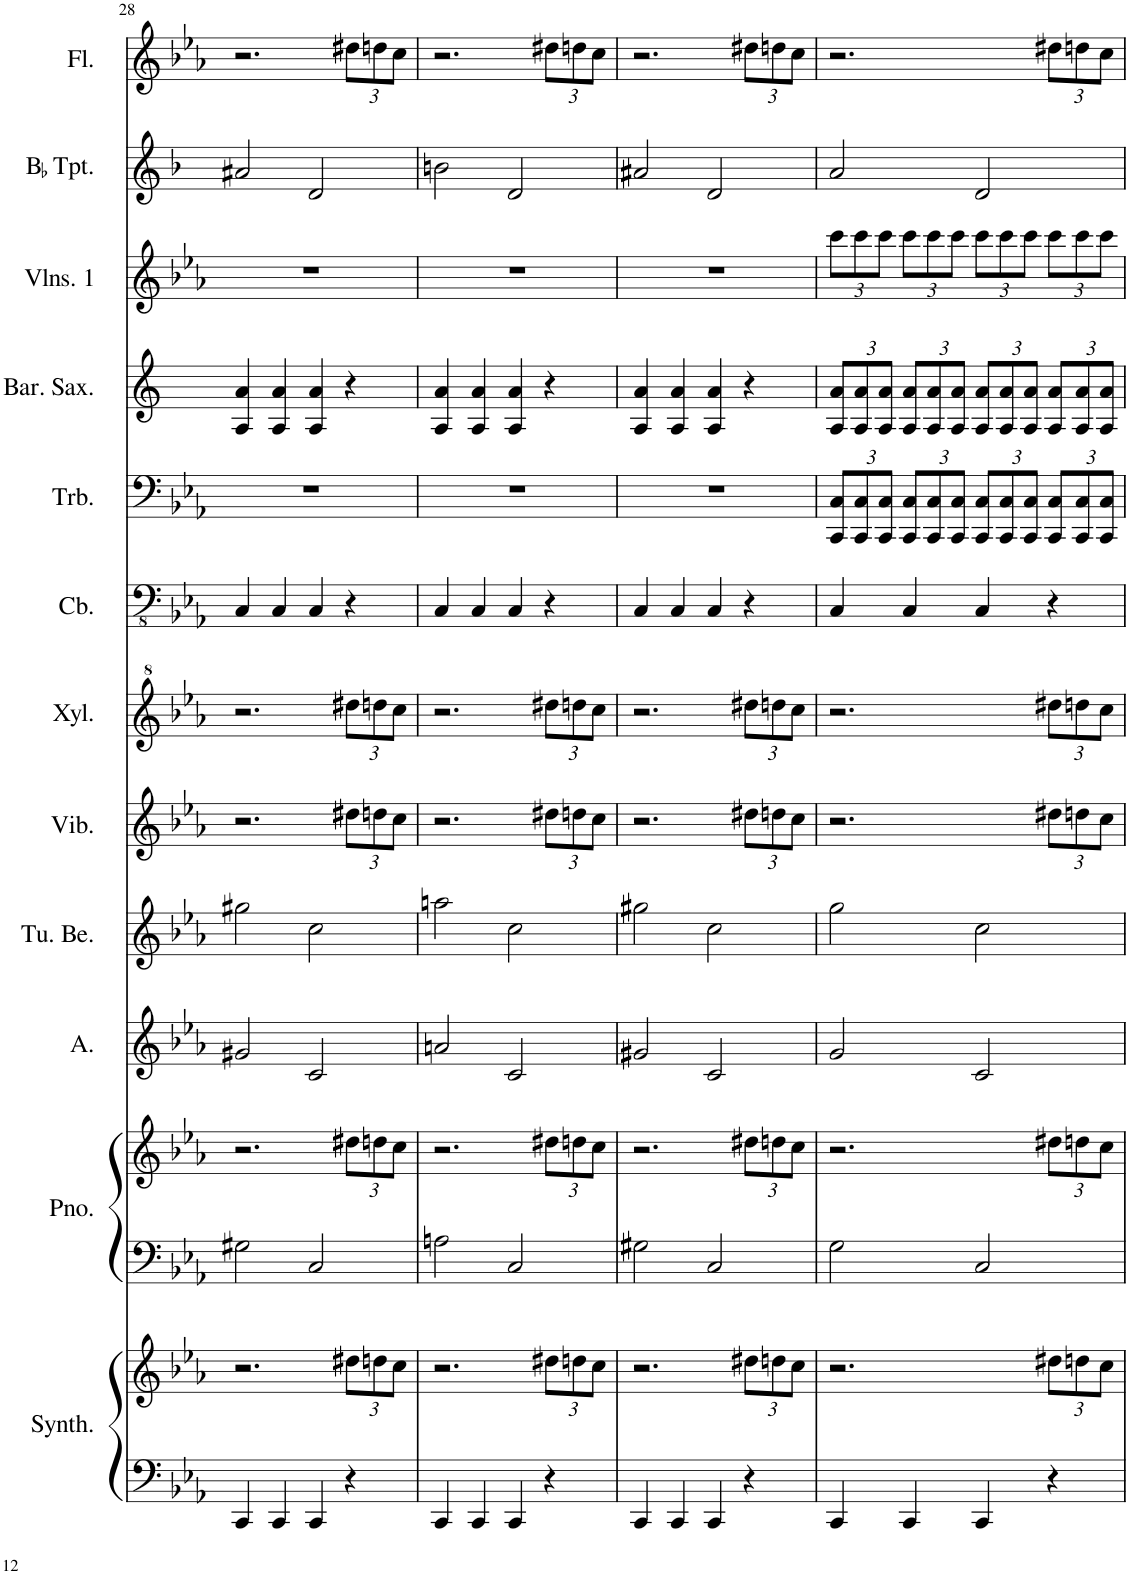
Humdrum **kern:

**kern	**kern	**kern	**kern	**kern	**kern	**kern	**kern	**kern	**kern	**kern	**kern	**kern	**kern
*part12	*part12	*part11	*part11	*part10	*part9	*part8	*part7	*part6	*part5	*part4	*part3	*part2	*part1
*staff14	*staff13	*staff12	*staff11	*staff10	*staff9	*staff8	*staff7	*staff6	*staff5	*staff4	*staff3	*staff2	*staff1
*I"Keyboard Synthesizer	*	*I"Piano	*	*I"Alto	*I"Tubular Bells	*I"Vibraphone	*I"Xylophone	*I"Contrabass	*I"Trombone	*I"Baritone Saxophone	*I"Violins 1	*I"BaccidentalFlat Trumpet	*I"Flute
*I'Synth.	*	*I'Pno.	*	*I'A.	*I'Tu. Be.	*I'Vib.	*I'Xyl.	*I'Cb.	*I'Trb.	*I'Bar. Sax.	*I'Vlns. 1	*I'BaccidentalFlat Tpt.	*I'Fl.
!!LO:PB:g=z
*clefF4	*clefG2	*clefF4	*clefG2	*clefG2	*clefG2	*clefG2	*clefG^2	*clefFv4	*clefF4	*clefG2	*clefG2	*clefG2	*clefG2
*	*	*	*	*	*	*	*	*Trd7c12	*	*Trd12c21	*	*Trd1c2	*
*k[b-e-a-]	*k[b-e-a-]	*k[b-e-a-]	*k[b-e-a-]	*k[b-e-a-]	*k[b-e-a-]	*k[b-e-a-]	*k[b-e-a-]	*k[b-e-a-]	*k[b-e-a-]	*k[]	*k[b-e-a-]	*k[b-]	*k[b-e-a-]
*M4/4	*M4/4	*M4/4	*M4/4	*M4/4	*M4/4	*M4/4	*M4/4	*M4/4	*M4/4	*M4/4	*M4/4	*M4/4	*M4/4
=28	=28	=28	=28	=28	=28	=28	=28	=28	=28	=28	=28	=28	=28
4CC/	2.r	2G#X\	2.r	2g#X/	2gg#X\	2.r	2.r	4CC/	1r	4A/ 4a/	1r	2a#X/	2.r
4CC/	.	.	.	.	.	.	.	4CC/	.	4A/ 4a/	.	.	.
4CC/	.	2C/	.	2c/	2cc\	.	.	4CC/	.	4A/ 4a/	.	2d/	.
*	*Xbrackettup	*	*Xbrackettup	*	*	*Xbrackettup	*Xbrackettup	*	*	*	*	*	*Xbrackettup
4r	12dd#X\L	.	12dd#X\L	.	.	12dd#X\L	12ddd#X\L	4r	.	4r	.	.	12dd#X\L
.	12ddn\	.	12ddn\	.	.	12ddn\	12dddn\	.	.	.	.	.	12ddn\
.	12cc\J	.	12cc\J	.	.	12cc\J	12ccc\J	.	.	.	.	.	12cc\J
=29	=29	=29	=29	=29	=29	=29	=29	=29	=29	=29	=29	=29	=29
4CC/	2.r	2An\	2.r	2an/	2aan\	2.r	2.r	4CC/	1r	4A/ 4a/	1r	2bn\	2.r
4CC/	.	.	.	.	.	.	.	4CC/	.	4A/ 4a/	.	.	.
4CC/	.	2C/	.	2c/	2cc\	.	.	4CC/	.	4A/ 4a/	.	2d/	.
4r	12dd#X\L	.	12dd#X\L	.	.	12dd#X\L	12ddd#X\L	4r	.	4r	.	.	12dd#X\L
.	12ddn\	.	12ddn\	.	.	12ddn\	12dddn\	.	.	.	.	.	12ddn\
.	12cc\J	.	12cc\J	.	.	12cc\J	12ccc\J	.	.	.	.	.	12cc\J
=30	=30	=30	=30	=30	=30	=30	=30	=30	=30	=30	=30	=30	=30
4CC/	2.r	2G#X\	2.r	2g#X/	2gg#X\	2.r	2.r	4CC/	1r	4A/ 4a/	1r	2a#X/	2.r
4CC/	.	.	.	.	.	.	.	4CC/	.	4A/ 4a/	.	.	.
4CC/	.	2C/	.	2c/	2cc\	.	.	4CC/	.	4A/ 4a/	.	2d/	.
4r	12dd#X\L	.	12dd#X\L	.	.	12dd#X\L	12ddd#X\L	4r	.	4r	.	.	12dd#X\L
.	12ddn\	.	12ddn\	.	.	12ddn\	12dddn\	.	.	.	.	.	12ddn\
.	12cc\J	.	12cc\J	.	.	12cc\J	12ccc\J	.	.	.	.	.	12cc\J
=31	=31	=31	=31	=31	=31	=31	=31	=31	=31	=31	=31	=31	=31
*	*	*	*	*	*	*	*	*	*Xbrackettup	*Xbrackettup	*Xbrackettup	*	*
4CC/	2.r	2G\	2.r	2g/	2gg\	2.r	2.r	4CC/	12CC/ 12C/L	12A/ 12a/L	12ccc\L	2a/	2.r
.	.	.	.	.	.	.	.	.	12CC/ 12C/	12A/ 12a/	12ccc\	.	.
.	.	.	.	.	.	.	.	.	12CC/ 12C/J	12A/ 12a/J	12ccc\J	.	.
4CC/	.	.	.	.	.	.	.	4CC/	12CC/ 12C/L	12A/ 12a/L	12ccc\L	.	.
.	.	.	.	.	.	.	.	.	12CC/ 12C/	12A/ 12a/	12ccc\	.	.
.	.	.	.	.	.	.	.	.	12CC/ 12C/J	12A/ 12a/J	12ccc\J	.	.
4CC/	.	2C/	.	2c/	2cc\	.	.	4CC/	12CC/ 12C/L	12A/ 12a/L	12ccc\L	2d/	.
.	.	.	.	.	.	.	.	.	12CC/ 12C/	12A/ 12a/	12ccc\	.	.
.	.	.	.	.	.	.	.	.	12CC/ 12C/J	12A/ 12a/J	12ccc\J	.	.
4r	12dd#X\L	.	12dd#X\L	.	.	12dd#X\L	12ddd#X\L	4r	12CC/ 12C/L	12A/ 12a/L	12ccc\L	.	12dd#X\L
.	12ddn\	.	12ddn\	.	.	12ddn\	12dddn\	.	12CC/ 12C/	12A/ 12a/	12ccc\	.	12ddn\
.	12cc\J	.	12cc\J	.	.	12cc\J	12ccc\J	.	12CC/ 12C/J	12A/ 12a/J	12ccc\J	.	12cc\J
=	=	=	=	=	=	=	=	=	=	=	=	=	=
*-	*-	*-	*-	*-	*-	*-	*-	*-	*-	*-	*-	*-	*-
